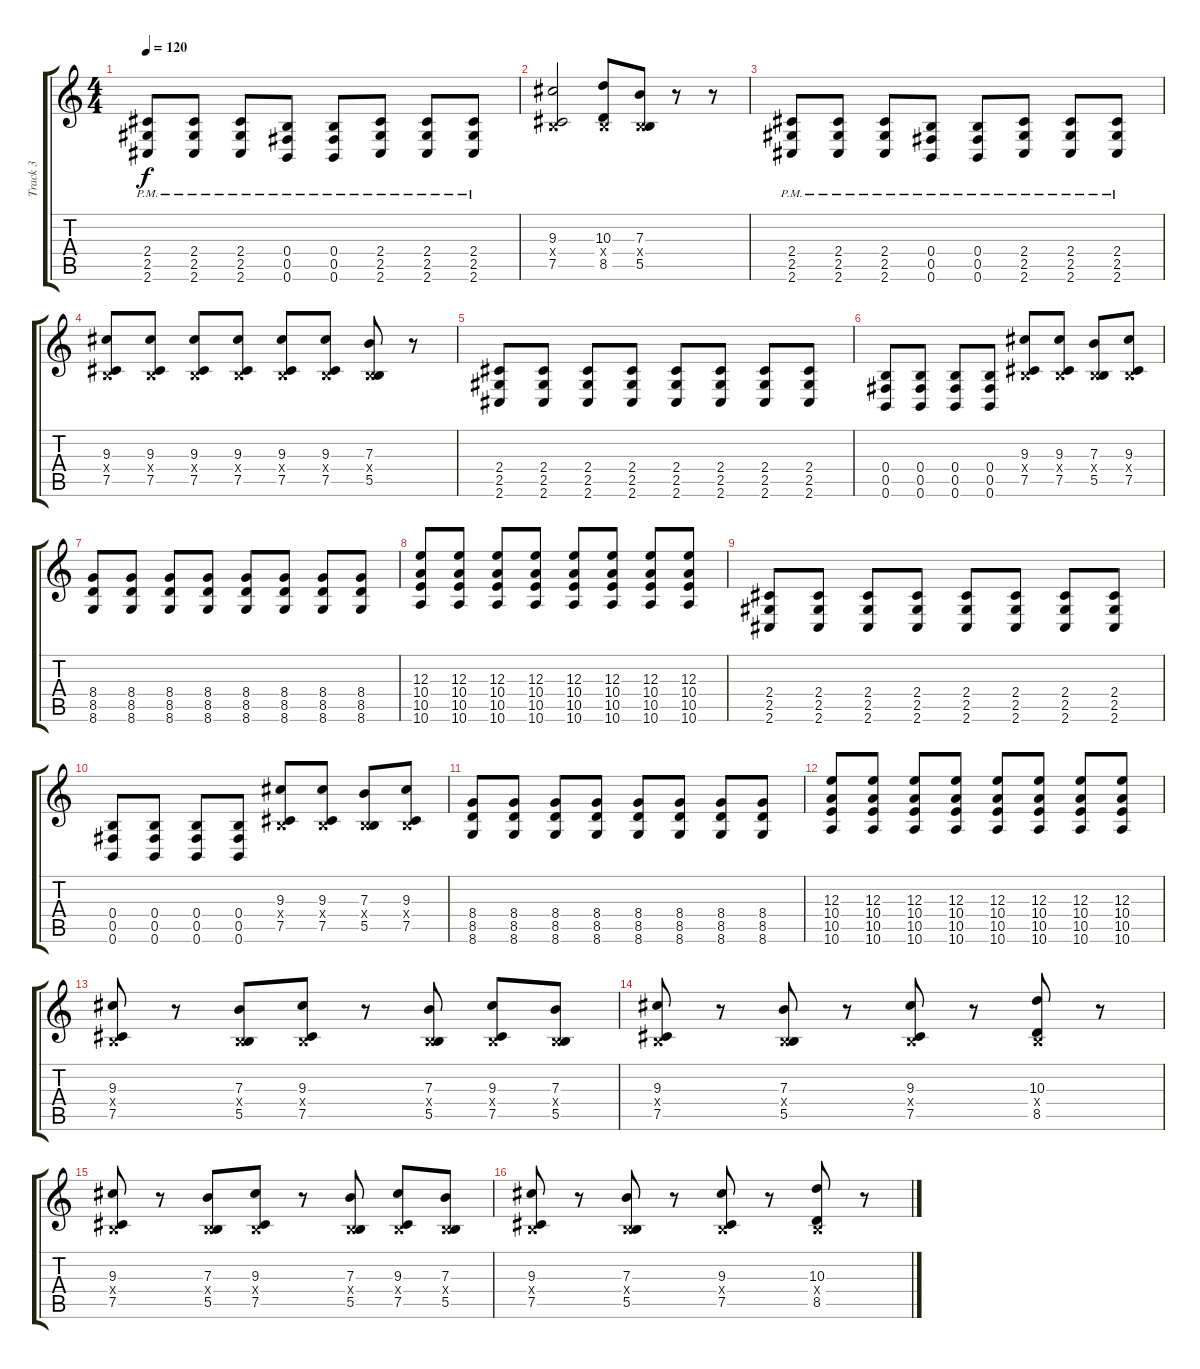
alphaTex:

\track ("Track 3" "Track 3") {instrument distortionguitar}
\staff {score tabs}
\tuning (Db4 Ab3 E3 B2 Gb2 B1) {hide}
\ts (4 4)
\tempo 120
\clef g2
\ks c
(2.4{pm} 2.5 2.6).8{dy f} (2.4{pm} 2.5 2.6).8 (2.4{pm} 2.5 2.6).8 (0.4{pm} 0.5 0.6).8 (0.4{pm} 0.5 0.6).8 (2.4{pm} 2.5 2.6).8 (2.4{pm} 2.5 2.6).8 (2.4{pm} 2.5 2.6).8 |
(9.3 0.4{x} 7.5).2 (10.3 0.4{x} 8.5).8 (7.3 0.4{x} 5.5).8 r.8 r.8 |
(2.4{pm} 2.5 2.6).8 (2.4{pm} 2.5 2.6).8 (2.4{pm} 2.5 2.6).8 (0.4{pm} 0.5 0.6).8 (0.4{pm} 0.5 0.6).8 (2.4{pm} 2.5 2.6).8 (2.4{pm} 2.5 2.6).8 (2.4{pm} 2.5 2.6).8 |
(9.3 0.4{x} 7.5).8 (9.3 0.4{x} 7.5).8 (9.3 0.4{x} 7.5).8 (9.3 0.4{x} 7.5).8 (9.3 0.4{x} 7.5).8 (9.3 0.4{x} 7.5).8 (7.3 0.4{x} 5.5).8 r.8 |
(2.4 2.5 2.6).8 (2.4 2.5 2.6).8 (2.4 2.5 2.6).8 (2.4 2.5 2.6).8 (2.4 2.5 2.6).8 (2.4 2.5 2.6).8 (2.4 2.5 2.6).8 (2.4 2.5 2.6).8 |
(0.4 0.5 0.6).8 (0.4 0.5 0.6).8 (0.4 0.5 0.6).8 (0.4 0.5 0.6).8 (9.3 0.4{x} 7.5).8 (9.3 0.4{x} 7.5).8 (7.3 0.4{x} 5.5).8 (9.3 0.4{x} 7.5).8 |
(8.4 8.5 8.6).8 (8.4 8.5 8.6).8 (8.4 8.5 8.6).8 (8.4 8.5 8.6).8 (8.4 8.5 8.6).8 (8.4 8.5 8.6).8 (8.4 8.5 8.6).8 (8.4 8.5 8.6).8 |
(12.3 10.4 10.5 10.6).8 (12.3 10.4 10.5 10.6).8 (12.3 10.4 10.5 10.6).8 (12.3 10.4 10.5 10.6).8 (12.3 10.4 10.5 10.6).8 (12.3 10.4 10.5 10.6).8 (12.3 10.4 10.5 10.6).8 (12.3 10.4 10.5 10.6).8 |
(2.4 2.5 2.6).8 (2.4 2.5 2.6).8 (2.4 2.5 2.6).8 (2.4 2.5 2.6).8 (2.4 2.5 2.6).8 (2.4 2.5 2.6).8 (2.4 2.5 2.6).8 (2.4 2.5 2.6).8 |
(0.4 0.5 0.6).8 (0.4 0.5 0.6).8 (0.4 0.5 0.6).8 (0.4 0.5 0.6).8 (9.3 0.4{x} 7.5).8 (9.3 0.4{x} 7.5).8 (7.3 0.4{x} 5.5).8 (9.3 0.4{x} 7.5).8 |
(8.4 8.5 8.6).8 (8.4 8.5 8.6).8 (8.4 8.5 8.6).8 (8.4 8.5 8.6).8 (8.4 8.5 8.6).8 (8.4 8.5 8.6).8 (8.4 8.5 8.6).8 (8.4 8.5 8.6).8 |
(12.3 10.4 10.5 10.6).8 (12.3 10.4 10.5 10.6).8 (12.3 10.4 10.5 10.6).8 (12.3 10.4 10.5 10.6).8 (12.3 10.4 10.5 10.6).8 (12.3 10.4 10.5 10.6).8 (12.3 10.4 10.5 10.6).8 (12.3 10.4 10.5 10.6).8 |
(9.3 0.4{x} 7.5).8 r.8 (7.3 0.4{x} 5.5).8 (9.3 0.4{x} 7.5).8 r.8 (7.3 0.4{x} 5.5).8 (9.3 0.4{x} 7.5).8 (7.3 0.4{x} 5.5).8 |
(9.3 0.4{x} 7.5).8 r.8 (7.3 0.4{x} 5.5).8 r.8 (9.3 0.4{x} 7.5).8 r.8 (10.3 0.4{x} 8.5).8 r.8 |
(9.3 0.4{x} 7.5).8 r.8 (7.3 0.4{x} 5.5).8 (9.3 0.4{x} 7.5).8 r.8 (7.3 0.4{x} 5.5).8 (9.3 0.4{x} 7.5).8 (7.3 0.4{x} 5.5).8 |
(9.3 0.4{x} 7.5).8 r.8 (7.3 0.4{x} 5.5).8 r.8 (9.3 0.4{x} 7.5).8 r.8 (10.3 0.4{x} 8.5).8 r.8
